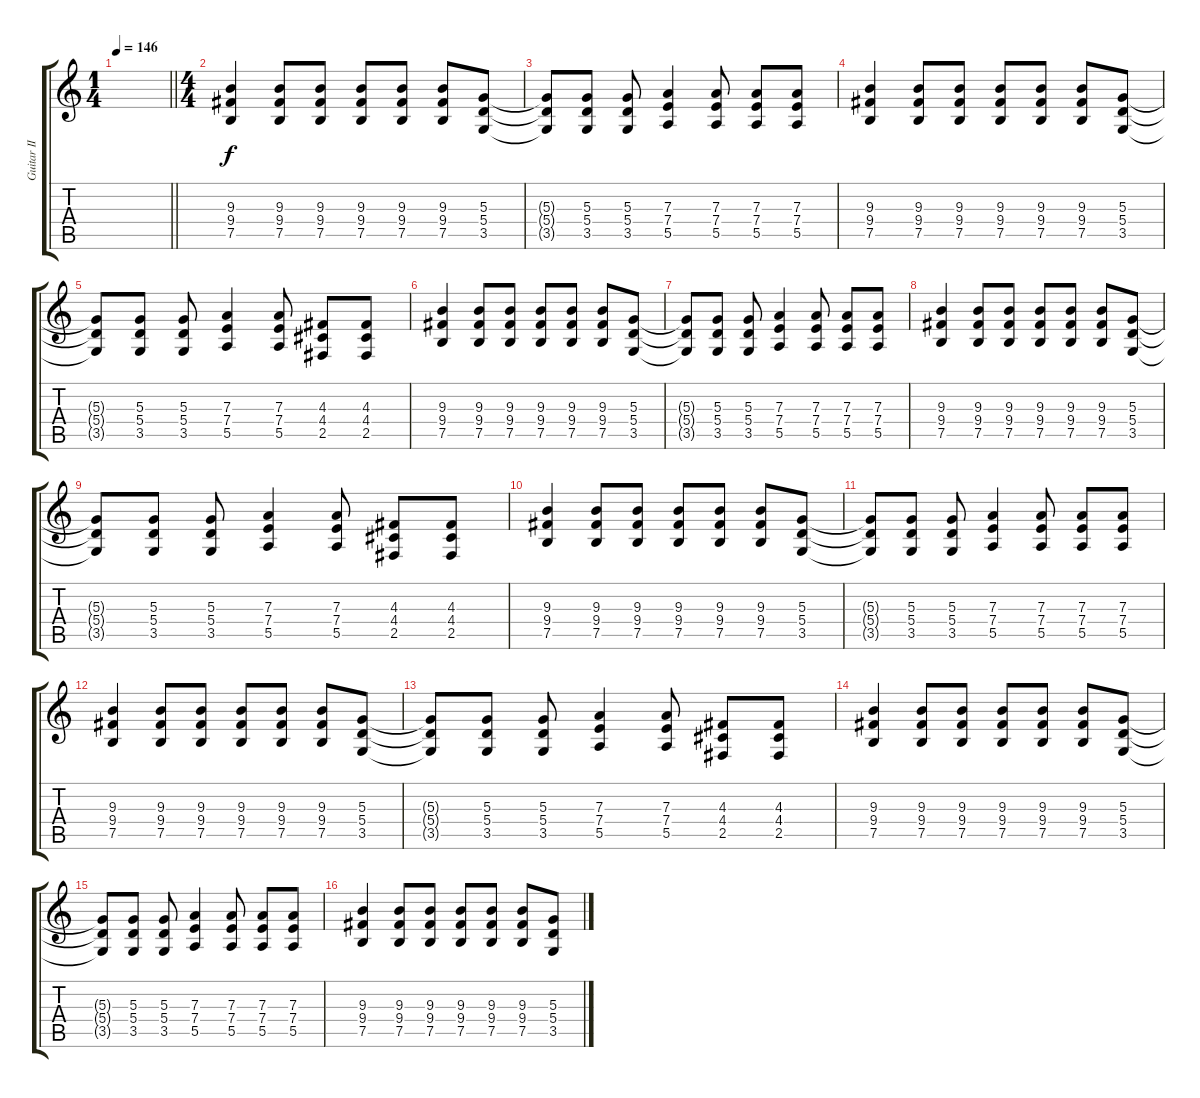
\track ("Guitar II [Jyri]" "Guitar II ") {instrument distortionguitar}
\staff {score tabs}
\tuning (B3 Gb3 D3 A2 E2 B1) {hide}
\ts (1 4)
\tempo 146
\clef g2
\barLineRight lightlight
\ks c
|
\ts (4 4)
(9.3 9.4 7.5).4 (9.3 9.4 7.5).8 (9.3 9.4 7.5).8 (9.3 9.4 7.5).8 (9.3 9.4 7.5).8 (9.3 9.4 7.5).8 (5.3 5.4 3.5).8 |
(5.3{t} 5.4{t} 3.5{t}).8 (5.3 5.4 3.5).8 (5.3 5.4 3.5).8 (7.3 7.4 5.5).4 (7.3 7.4 5.5).8 (7.3 7.4 5.5).8 (7.3 7.4 5.5).8 |
(9.3 9.4 7.5).4 (9.3 9.4 7.5).8 (9.3 9.4 7.5).8 (9.3 9.4 7.5).8 (9.3 9.4 7.5).8 (9.3 9.4 7.5).8 (5.3 5.4 3.5).8 |
(5.3{t} 5.4{t} 3.5{t}).8 (5.3 5.4 3.5).8 (5.3 5.4 3.5).8 (7.3 7.4 5.5).4 (7.3 7.4 5.5).8 (4.3 4.4 2.5).8 (4.3 4.4 2.5).8 |
(9.3 9.4 7.5).4 (9.3 9.4 7.5).8 (9.3 9.4 7.5).8 (9.3 9.4 7.5).8 (9.3 9.4 7.5).8 (9.3 9.4 7.5).8 (5.3 5.4 3.5).8 |
(5.3{t} 5.4{t} 3.5{t}).8 (5.3 5.4 3.5).8 (5.3 5.4 3.5).8 (7.3 7.4 5.5).4 (7.3 7.4 5.5).8 (7.3 7.4 5.5).8 (7.3 7.4 5.5).8 |
(9.3 9.4 7.5).4 (9.3 9.4 7.5).8 (9.3 9.4 7.5).8 (9.3 9.4 7.5).8 (9.3 9.4 7.5).8 (9.3 9.4 7.5).8 (5.3 5.4 3.5).8 |
(5.3{t} 5.4{t} 3.5{t}).8 (5.3 5.4 3.5).8 (5.3 5.4 3.5).8 (7.3 7.4 5.5).4 (7.3 7.4 5.5).8 (4.3 4.4 2.5).8 (4.3 4.4 2.5).8 |
(9.3 9.4 7.5).4 (9.3 9.4 7.5).8 (9.3 9.4 7.5).8 (9.3 9.4 7.5).8 (9.3 9.4 7.5).8 (9.3 9.4 7.5).8 (5.3 5.4 3.5).8 |
(5.3{t} 5.4{t} 3.5{t}).8 (5.3 5.4 3.5).8 (5.3 5.4 3.5).8 (7.3 7.4 5.5).4 (7.3 7.4 5.5).8 (7.3 7.4 5.5).8 (7.3 7.4 5.5).8 |
(9.3 9.4 7.5).4 (9.3 9.4 7.5).8 (9.3 9.4 7.5).8 (9.3 9.4 7.5).8 (9.3 9.4 7.5).8 (9.3 9.4 7.5).8 (5.3 5.4 3.5).8 |
(5.3{t} 5.4{t} 3.5{t}).8 (5.3 5.4 3.5).8 (5.3 5.4 3.5).8 (7.3 7.4 5.5).4 (7.3 7.4 5.5).8 (4.3 4.4 2.5).8 (4.3 4.4 2.5).8 |
(9.3 9.4 7.5).4 (9.3 9.4 7.5).8 (9.3 9.4 7.5).8 (9.3 9.4 7.5).8 (9.3 9.4 7.5).8 (9.3 9.4 7.5).8 (5.3 5.4 3.5).8 |
(5.3{t} 5.4{t} 3.5{t}).8 (5.3 5.4 3.5).8 (5.3 5.4 3.5).8 (7.3 7.4 5.5).4 (7.3 7.4 5.5).8 (7.3 7.4 5.5).8 (7.3 7.4 5.5).8 |
(9.3 9.4 7.5).4 (9.3 9.4 7.5).8 (9.3 9.4 7.5).8 (9.3 9.4 7.5).8 (9.3 9.4 7.5).8 (9.3 9.4 7.5).8 (5.3 5.4 3.5).8
